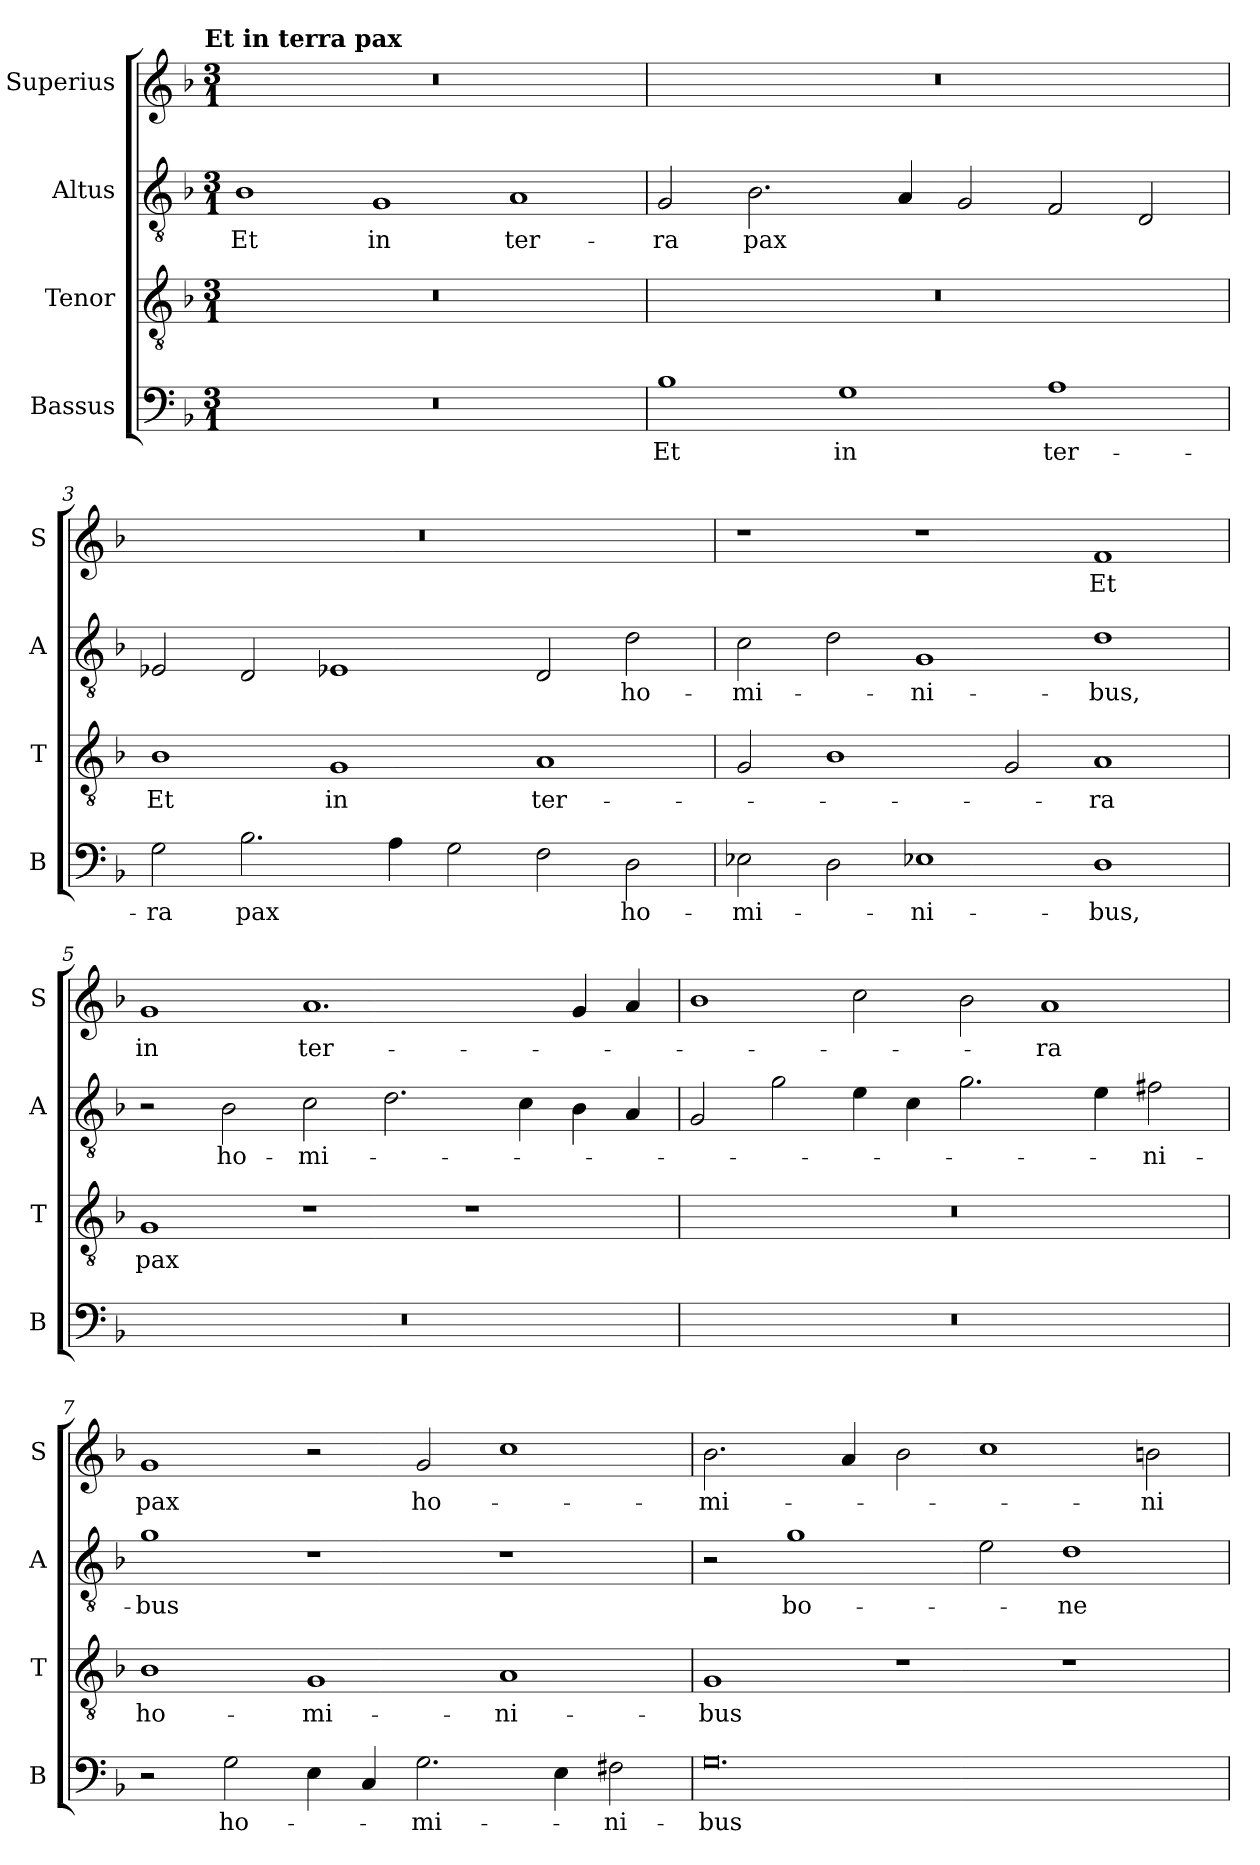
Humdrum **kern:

**kern	**text	**kern	**text	**kern	**text	**kern	**text
*part4	*part4	*part3	*part3	*part2	*part2	*part1	*part1
*staff4	*staff4	*staff3	*staff3	*staff2	*staff2	*staff1	*staff1
*I"Bassus	*	*I"Tenor	*	*I"Altus	*	*I"Superius	*
*I'B	*	*I'T	*	*I'A	*	*I'S	*
*clefF4	*	*clefGv2	*	*clefGv2	*	*clefG2	*
*k[b-]	*	*k[b-]	*	*k[b-]	*	*k[b-]	*
!!LO:TX:omd:t=Et in terra pax
*M3/1	*	*M3/1	*	*M3/1	*	*M3/1	*
=1	=1	=1	=1	=1	=1	=1	=1
0.r	.	0.r	.	1B-	Et	0.r	.
.	.	.	.	1G	in	.	.
.	.	.	.	1A	ter-	.	.
=2	=2	=2	=2	=2	=2	=2	=2
1B-	Et	0.r	.	2G/	-ra	0.r	.
.	.	.	.	2.B-\	pax	.	.
1G	in	.	.	.	.	.	.
.	.	.	.	4A/	.	.	.
.	.	.	.	2G/	.	.	.
1A	ter-	.	.	2F/	.	.	.
.	.	.	.	2D/	.	.	.
=3	=3	=3	=3	=3	=3	=3	=3
2G\	-ra	1B-	Et	2E-X/	.	0.r	.
2.B-\	pax	.	.	2D/	.	.	.
.	.	1G	in	1E-X	.	.	.
4A\	.	.	.	.	.	.	.
2G\	.	.	.	.	.	.	.
2F\	.	1A	ter-	2D/	.	.	.
2D\	ho-	.	.	2d\	ho-	.	.
=4	=4	=4	=4	=4	=4	=4	=4
2E-X\	-mi-	2G/	.	2c\	-mi-	1r	.
2D\	.	1B-	.	2d\	.	.	.
1E-X	-ni-	.	.	1G	-ni-	1r	.
.	.	2G/	.	.	.	.	.
1D	-bus,	1A	-ra	1d	-bus,	1f	Et
=5	=5	=5	=5	=5	=5	=5	=5
0.r	.	1G	pax	2r	.	1g	in
.	.	.	.	2B-\	ho-	.	.
.	.	1r	.	2c\	-mi-	1.a	ter-
.	.	.	.	2.d\	.	.	.
.	.	1r	.	.	.	.	.
.	.	.	.	4c\	.	.	.
.	.	.	.	4B-\	.	4g/	.
.	.	.	.	4A/	.	4a/	.
=6	=6	=6	=6	=6	=6	=6	=6
0.r	.	0.r	.	2G/	.	1b-	.
.	.	.	.	2g\	.	.	.
.	.	.	.	4e\	.	2cc\	.
.	.	.	.	4c\	.	.	.
.	.	.	.	2.g\	.	2b-\	.
.	.	.	.	.	.	1a	-ra
.	.	.	.	4e\	.	.	.
.	.	.	.	2f#X\	-ni-	.	.
=7	=7	=7	=7	=7	=7	=7	=7
2r	.	1B-	ho-	1g	-bus	1g	pax
2G\	ho-	.	.	.	.	.	.
4E\	.	1G	-mi-	1r	.	2r	.
4C/	.	.	.	.	.	.	.
2.G\	-mi-	.	.	.	.	2g/	ho-
.	.	1A	-ni-	1r	.	1cc	.
4E\	.	.	.	.	.	.	.
2F#X\	-ni-	.	.	.	.	.	.
=8	=8	=8	=8	=8	=8	=8	=8
0.G	-bus	1G	-bus	2r	.	2.b-\	-mi-
.	.	.	.	1g	bo-	.	.
.	.	.	.	.	.	4a/	.
.	.	1r	.	.	.	2b-\	.
.	.	.	.	2e\	.	1cc	.
.	.	1r	.	1d	-ne	.	.
.	.	.	.	.	.	2bn\	-ni-
=	=	=	=	=	=	=	=
*-	*-	*-	*-	*-	*-	*-	*-
